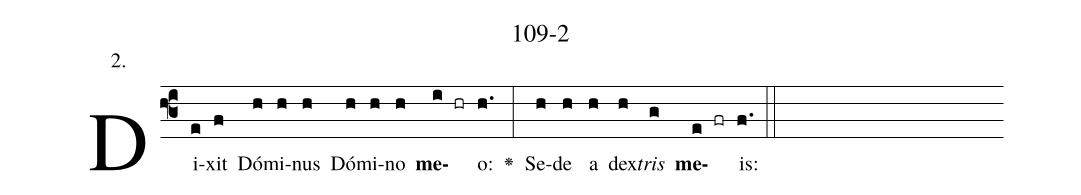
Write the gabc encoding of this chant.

name: 109-2;
annotation: 2.;
%%
(f3)Di(e)xit(f) Dó(h)mi(h)nus(h) Dó(h)mi(h)no(h) <b>me</b>(i hr)o:(h.) <v>\greheightstar</v>(:) Se(h)de(h) a(h) dex(h)<i>tris</i>(g) <b>me</b>(e fr)is:(f.) (::)


%E(h) u(h) o(h) u(g) a(e) e.(f.) (::)
